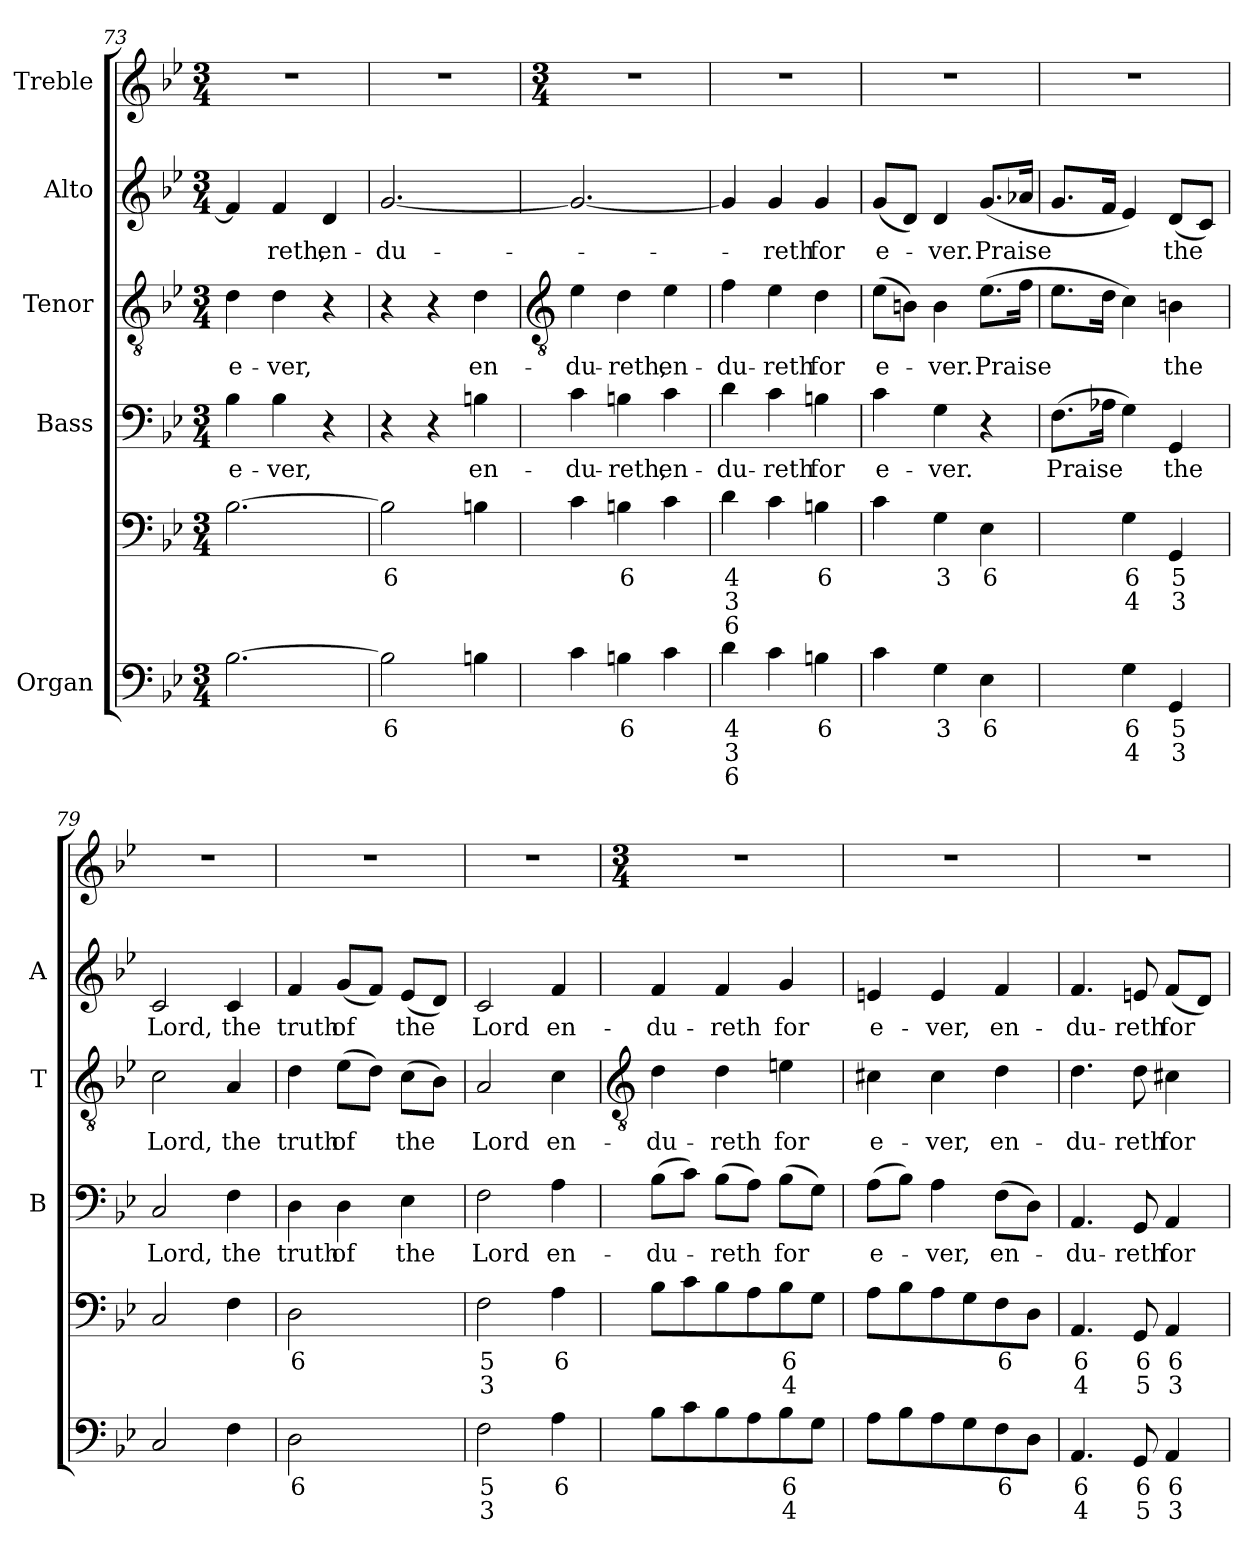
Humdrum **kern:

**kern	**text	**text	**text	**kern	**text	**text	**text	**kern	**text	**kern	**text	**kern	**text	**kern
*part5	*part5	*part5	*part5	*part5	*part5	*part5	*part5	*part4	*part4	*part3	*part3	*part2	*part2	*part1
*staff6	*staff6	*staff6	*staff6	*staff5	*staff5	*staff5	*staff5	*staff4	*staff4	*staff3	*staff3	*staff2	*staff2	*staff1
*I"Organ	*	*	*	*	*	*	*	*I"Bass	*	*I"Tenor	*	*I"Alto	*	*I"Treble
*	*	*	*	*	*	*	*	*I'B	*	*I'T	*	*I'A	*	*
*clefF4	*	*	*	*clefF4	*	*	*	*clefF4	*	*clefGv2	*	*clefG2	*	*clefG2
*k[b-e-]	*	*	*	*k[b-e-]	*	*	*	*k[b-e-]	*	*k[b-e-]	*	*k[b-e-]	*	*k[b-e-]
*B-:	*	*	*	*B-:	*	*	*	*B-:	*	*B-:	*	*B-:	*	*B-:
*M3/4	*	*	*	*M3/4	*	*	*	*M3/4	*	*M3/4	*	*M3/4	*	*M3/4
=73	=73	=73	=73	=73	=73	=73	=73	=73	=73	=73	=73	=73	=73	=73
!	!	!	!	!	!	!	!	!	!LO:LY:b	!	!LO:LY:b	!	!	!
[2.B-	.	.	.	[2.B-	.	.	.	4B-	e-	4d	e-	4f]	.	2.r
!	!	!	!	!	!	!	!	!	!LO:LY:b	!	!LO:LY:b	!	!LO:LY:b	!
.	.	.	.	.	.	.	.	4B-	-ver,	4d	-ver,	4f	reth,	.
!	!	!	!	!	!	!	!	!	!	!	!	!	!LO:LY:b	!
.	.	.	.	.	.	.	.	4r	.	4r	.	4d	en-	.
=74	=74	=74	=74	=74	=74	=74	=74	=74	=74	=74	=74	=74	=74	=74
!	!LO:LY:b	!	!	!	!LO:LY:b	!	!	!	!	!	!	!	!LO:LY:b	!
2B-]	6	.	.	2B-]	6	.	.	4r	.	4r	.	[2.g	-du-	2.r
.	.	.	.	.	.	.	.	4r	.	4r	.	.	.	.
!	!	!	!	!	!	!	!	!	!LO:LY:b	!	!LO:LY:b	!	!	!
4Bn	.	.	.	4Bn	.	.	.	4Bn	en-	4d	en-	.	.	.
!!LO:LB:g=z
=75	=75	=75	=75	=75	=75	=75	=75	=75	=75	=75	=75	=75	=75	=75
*	*	*	*	*	*	*	*	*	*	*clefGv2	*	*	*	*
*	*	*	*	*	*	*	*	*	*	*	*	*	*	*M3/4
!	!	!	!	!	!	!	!	!	!LO:LY:b	!	!LO:LY:b	!	!	!
4c	.	.	.	4c	.	.	.	4c	-du-	4e-	-du-	2.g_	.	2.r
!	!LO:LY:b	!	!	!	!LO:LY:b	!	!	!	!LO:LY:b	!	!LO:LY:b	!	!	!
4Bn	6	.	.	4Bn	6	.	.	4Bn	-reth,	4d	-reth,	.	.	.
!	!	!	!	!	!	!	!	!	!LO:LY:b	!	!LO:LY:b	!	!	!
4c	.	.	.	4c	.	.	.	4c	en-	4e-	en-	.	.	.
=76	=76	=76	=76	=76	=76	=76	=76	=76	=76	=76	=76	=76	=76	=76
!	!LO:LY:b	!LO:LY:b	!LO:LY:b	!	!LO:LY:b	!LO:LY:b	!LO:LY:b	!	!LO:LY:b	!	!LO:LY:b	!	!	!
4d	4	3	6	4d	4	3	6	4d	-du-	4f	-du-	4g]	.	2.r
!	!	!	!	!	!	!	!	!	!LO:LY:b	!	!LO:LY:b	!	!LO:LY:b	!
4c	.	.	.	4c	.	.	.	4c	-reth	4e-	-reth	4g	reth	.
!	!LO:LY:b	!	!	!	!LO:LY:b	!	!	!	!LO:LY:b	!	!LO:LY:b	!	!LO:LY:b	!
4Bn	6	.	.	4Bn	6	.	.	4Bn	for	4d	for	4g	for	.
=77	=77	=77	=77	=77	=77	=77	=77	=77	=77	=77	=77	=77	=77	=77
!	!	!	!	!	!	!	!	!	!LO:LY:b	!	!LO:LY:b	!	!LO:LY:b	!
4c	.	.	.	4c	.	.	.	4c	e-	(>8e-L	e-	(<8gL	e-	2.r
.	.	.	.	.	.	.	.	.	.	8BnJ)	.	8dJ)	.	.
!	!LO:LY:b	!	!	!	!LO:LY:b	!	!	!	!LO:LY:b	!	!LO:LY:b	!	!LO:LY:b	!
4G	3	.	.	4G	3	.	.	4G	-ver.	4B	ver.	4d	ver.	.
!	!LO:LY:b	!	!	!	!LO:LY:b	!	!	!	!	!	!LO:LY:b	!	!LO:LY:b	!
4E-	6	.	.	4E-	6	.	.	4r	.	(>8.e-L	Praise	(<8.gL	Praise	.
.	.	.	.	.	.	.	.	.	.	16fJ	.	16a-XJ	.	.
=78	=78	=78	=78	=78	=78	=78	=78	=78	=78	=78	=78	=78	=78	=78
!	!LO:LY:b	!LO:LY:b	!LO:LY:b	!	!LO:LY:b	!LO:LY:b	!LO:LY:b	!	!LO:LY:b	!	!	!	!	!
[8Fyy	9	7	3	[8Fyy	9	7	3	(>8.FL	Praise	8.e-L	.	8.gL	.	2.r
!	!LO:LY:b	!LO:LY:b	!	!	!LO:LY:b	!LO:LY:b	!	!	!	!	!	!	!	!
8Fyy]	8	6	.	8Fyy]	8	6	.	.	.	.	.	.	.	.
.	.	.	.	.	.	.	.	16A-XJ	.	16dJ	.	16fJ	.	.
!	!LO:LY:b	!LO:LY:b	!	!	!LO:LY:b	!LO:LY:b	!	!	!	!	!	!	!	!
4G	6	4	.	4G	6	4	.	4G)	.	4c)	.	4e-)	.	.
!	!LO:LY:b	!LO:LY:b	!	!	!LO:LY:b	!LO:LY:b	!	!	!LO:LY:b	!	!LO:LY:b	!	!LO:LY:b	!
4GG	5	3	.	4GG	5	3	.	4GG	the	4Bn	the	(<8dL	the	.
.	.	.	.	.	.	.	.	.	.	.	.	8cJ)	.	.
=79	=79	=79	=79	=79	=79	=79	=79	=79	=79	=79	=79	=79	=79	=79
!	!	!	!	!	!	!	!	!	!LO:LY:b	!	!LO:LY:b	!	!LO:LY:b	!
2C	.	.	.	2C	.	.	.	2C	Lord,	2c	Lord,	2c	Lord,	2.r
!	!	!	!	!	!	!	!	!	!LO:LY:b	!	!LO:LY:b	!	!LO:LY:b	!
4F	.	.	.	4F	.	.	.	4F	the	4A	the	4c	the	.
=80	=80	=80	=80	=80	=80	=80	=80	=80	=80	=80	=80	=80	=80	=80
!	!LO:LY:b	!	!	!	!LO:LY:b	!	!	!	!LO:LY:b	!	!LO:LY:b	!	!LO:LY:b	!
2D	6	.	.	2D	6	.	.	4D	truth	4d	truth	4f	truth	2.r
!	!	!	!	!	!	!	!	!	!LO:LY:b	!	!LO:LY:b	!	!LO:LY:b	!
.	.	.	.	.	.	.	.	4D	of	(>8e-L	of	(<8gL	of	.
.	.	.	.	.	.	.	.	.	.	8dJ)	.	8fJ)	.	.
!	!LO:LY:b	!LO:LY:b	!	!	!LO:LY:b	!LO:LY:b	!	!	!LO:LY:b	!	!LO:LY:b	!	!LO:LY:b	!
[8E-yy	8	6	.	[8E-yy	8	6	.	4E-	the	(>8cL	the	(<8e-L	the	.
!	!LO:LY:b	!LO:LY:b	!	!	!LO:LY:b	!LO:LY:b	!	!	!	!	!	!	!	!
8E-yy]	7	5	.	8E-yy]	7	5	.	.	.	8B-J)	.	8dJ)	.	.
=81	=81	=81	=81	=81	=81	=81	=81	=81	=81	=81	=81	=81	=81	=81
!	!LO:LY:b	!LO:LY:b	!	!	!LO:LY:b	!LO:LY:b	!	!	!LO:LY:b	!	!LO:LY:b	!	!LO:LY:b	!
2F	5	3	.	2F	5	3	.	2F	Lord	2A	Lord	2c	Lord	2.r
!	!LO:LY:b	!	!	!	!LO:LY:b	!	!	!	!LO:LY:b	!	!LO:LY:b	!	!LO:LY:b	!
4A	6	.	.	4A	6	.	.	4A	en-	4c	en-	4f	en-	.
!!LO:LB:g=z
=82	=82	=82	=82	=82	=82	=82	=82	=82	=82	=82	=82	=82	=82	=82
*	*	*	*	*	*	*	*	*	*	*clefGv2	*	*	*	*
*	*	*	*	*	*	*	*	*	*	*	*	*	*	*M3/4
!	!	!	!	!	!	!	!	!	!LO:LY:b	!	!LO:LY:b	!	!LO:LY:b	!
8B-L	.	.	.	8B-L	.	.	.	(>8B-L	-du-	4d	-du-	4f	-du-	2.r
8c	.	.	.	8c	.	.	.	8cJ)	.	.	.	.	.	.
!	!	!	!	!	!	!	!	!	!LO:LY:b	!	!LO:LY:b	!	!LO:LY:b	!
8B-	.	.	.	8B-	.	.	.	(>8B-L	reth	4d	-reth	4f	-reth	.
8A	.	.	.	8A	.	.	.	8AJ)	.	.	.	.	.	.
!	!LO:LY:b	!LO:LY:b	!	!	!LO:LY:b	!LO:LY:b	!	!	!LO:LY:b	!	!LO:LY:b	!	!LO:LY:b	!
8B-	6	4	.	8B-	6	4	.	(>8B-L	for	4en	for	4g	for	.
8GJ	.	.	.	8GJ	.	.	.	8GJ)	.	.	.	.	.	.
=83	=83	=83	=83	=83	=83	=83	=83	=83	=83	=83	=83	=83	=83	=83
!	!	!	!	!	!	!	!	!	!LO:LY:b	!	!LO:LY:b	!	!LO:LY:b	!
8AL	.	.	.	8AL	.	.	.	(>8AL	e-	4c#X	e-	4en	e-	2.r
8B-	.	.	.	8B-	.	.	.	8B-J)	.	.	.	.	.	.
!	!	!	!	!	!	!	!	!	!LO:LY:b	!	!LO:LY:b	!	!LO:LY:b	!
8A	.	.	.	8A	.	.	.	4A	ver,	4c#	-ver,	4e	-ver,	.
8G	.	.	.	8G	.	.	.	.	.	.	.	.	.	.
!	!LO:LY:b	!	!	!	!LO:LY:b	!	!	!	!LO:LY:b	!	!LO:LY:b	!	!LO:LY:b	!
8F	6	.	.	8F	6	.	.	(>8FL	en-	4d	en-	4f	en-	.
8DJ	.	.	.	8DJ	.	.	.	8DJ)	.	.	.	.	.	.
=84	=84	=84	=84	=84	=84	=84	=84	=84	=84	=84	=84	=84	=84	=84
!	!LO:LY:b	!LO:LY:b	!	!	!LO:LY:b	!LO:LY:b	!	!	!LO:LY:b	!	!LO:LY:b	!	!LO:LY:b	!
4.AA	6	4	.	4.AA	6	4	.	4.AA	du-	4.d	-du-	4.f	-du-	2.r
!	!LO:LY:b	!LO:LY:b	!	!	!LO:LY:b	!LO:LY:b	!	!	!LO:LY:b	!	!LO:LY:b	!	!LO:LY:b	!
8GG	6	5	.	8GG	6	5	.	8GG	-reth	8d	-reth	8en	-reth	.
!	!LO:LY:b	!LO:LY:b	!	!	!LO:LY:b	!LO:LY:b	!	!	!LO:LY:b	!	!LO:LY:b	!	!LO:LY:b	!
4AA	6	3	.	4AA	6	3	.	4AA	for	4c#X	for	(<8fL	for	.
.	.	.	.	.	.	.	.	.	.	.	.	8dJ)	.	.
=	=	=	=	=	=	=	=	=	=	=	=	=	=	=
*-	*-	*-	*-	*-	*-	*-	*-	*-	*-	*-	*-	*-	*-	*-
